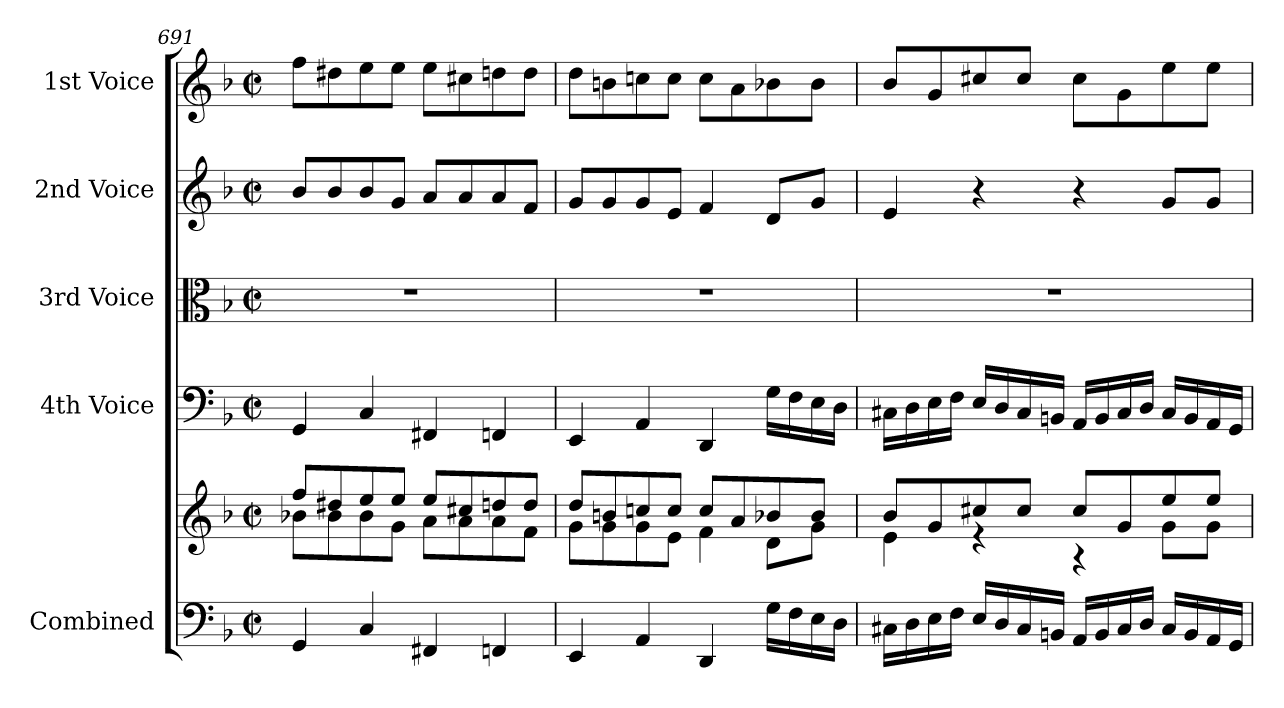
**kern	**kern	**kern	**kern	**kern	**kern
*part5	*part5	*part4	*part3	*part2	*part1
*staff6	*staff5	*staff4	*staff3	*staff2	*staff1
*I"Combined	*	*I"4th Voice	*I"3rd Voice	*I"2nd Voice	*I"1st Voice
!!LO:LB:g=z
*clefF4	*clefG2	*clefF4	*clefC3	*clefG2	*clefG2
*k[b-]	*k[b-]	*k[b-]	*k[b-]	*k[b-]	*k[b-]
*M2/2	*M2/2	*M2/2	*M2/2	*M2/2	*M2/2
*met(c|)	*met(c|)	*met(c|)	*met(c|)	*met(c|)	*met(c|)
=691	=691	=691	=691	=691	=691
*	*^	*	*	*	*
4GG/	8ff/L	8b-X\L	4GG/	1r	8b-/L	8ff\L
.	8dd#X/	8b-\	.	.	8b-/	8dd#X\
4C/	8ee/	8b-\	4C/	.	8b-/	8ee\
.	8ee/J	8g\J	.	.	8g/J	8ee\J
4FF#X/	8ee/L	8a\L	4FF#X/	.	8a/L	8ee\L
.	8cc#X/	8a\	.	.	8a/	8cc#X\
4FFn/	8ddn/	8a\	4FFn/	.	8a/	8ddn\
.	8dd/J	8f\J	.	.	8f/J	8dd\J
=692	=692	=692	=692	=692	=692	=692
4EE/	8dd/L	8g\L	4EE/	1r	8g/L	8dd\L
.	8bn/	8g\	.	.	8g/	8bn\
4AA/	8ccn/	8g\	4AA/	.	8g/	8ccn\
.	8cc/J	8e\J	.	.	8e/J	8cc\J
4DD/	8cc/L	4f\	4DD/	.	4f/	8cc\L
.	8a/	.	.	.	.	8a\
16G\LL	8b-X/	8d\L	16G\LL	.	8d/L	8b-X\
16F\	.	.	16F\	.	.	.
16E\	8b-/J	8g\J	16E\	.	8g/J	8b-\J
16D\JJ	.	.	16D\JJ	.	.	.
=693	=693	=693	=693	=693	=693	=693
16C#X\LL	8b-/L	4e\	16C#X\LL	1r	4e/	8b-/L
16D\	.	.	16D\	.	.	.
16E\	8g/	.	16E\	.	.	8g/
16F\JJ	.	.	16F\JJ	.	.	.
16E/LL	8cc#X/	4r	16E/LL	.	4r	8cc#X/
16D/	.	.	16D/	.	.	.
16C#/	8cc#/J	.	16C#/	.	.	8cc#/J
16BBn/JJ	.	.	16BBn/JJ	.	.	.
16AA/LL	8cc#/L	4r	16AA/LL	.	4r	8cc#\L
16BB/	.	.	16BB/	.	.	.
16C#/	8g/	.	16C#/	.	.	8g\
16D/JJ	.	.	16D/JJ	.	.	.
16C#/LL	8ee/	8g\L	16C#/LL	.	8g/L	8ee\
16BB/	.	.	16BB/	.	.	.
16AA/	8ee/J	8g\J	16AA/	.	8g/J	8ee\J
16GG/JJ	.	.	16GG/JJ	.	.	.
*	*v	*v	*	*	*	*
=	=	=	=	=	=
*-	*-	*-	*-	*-	*-
